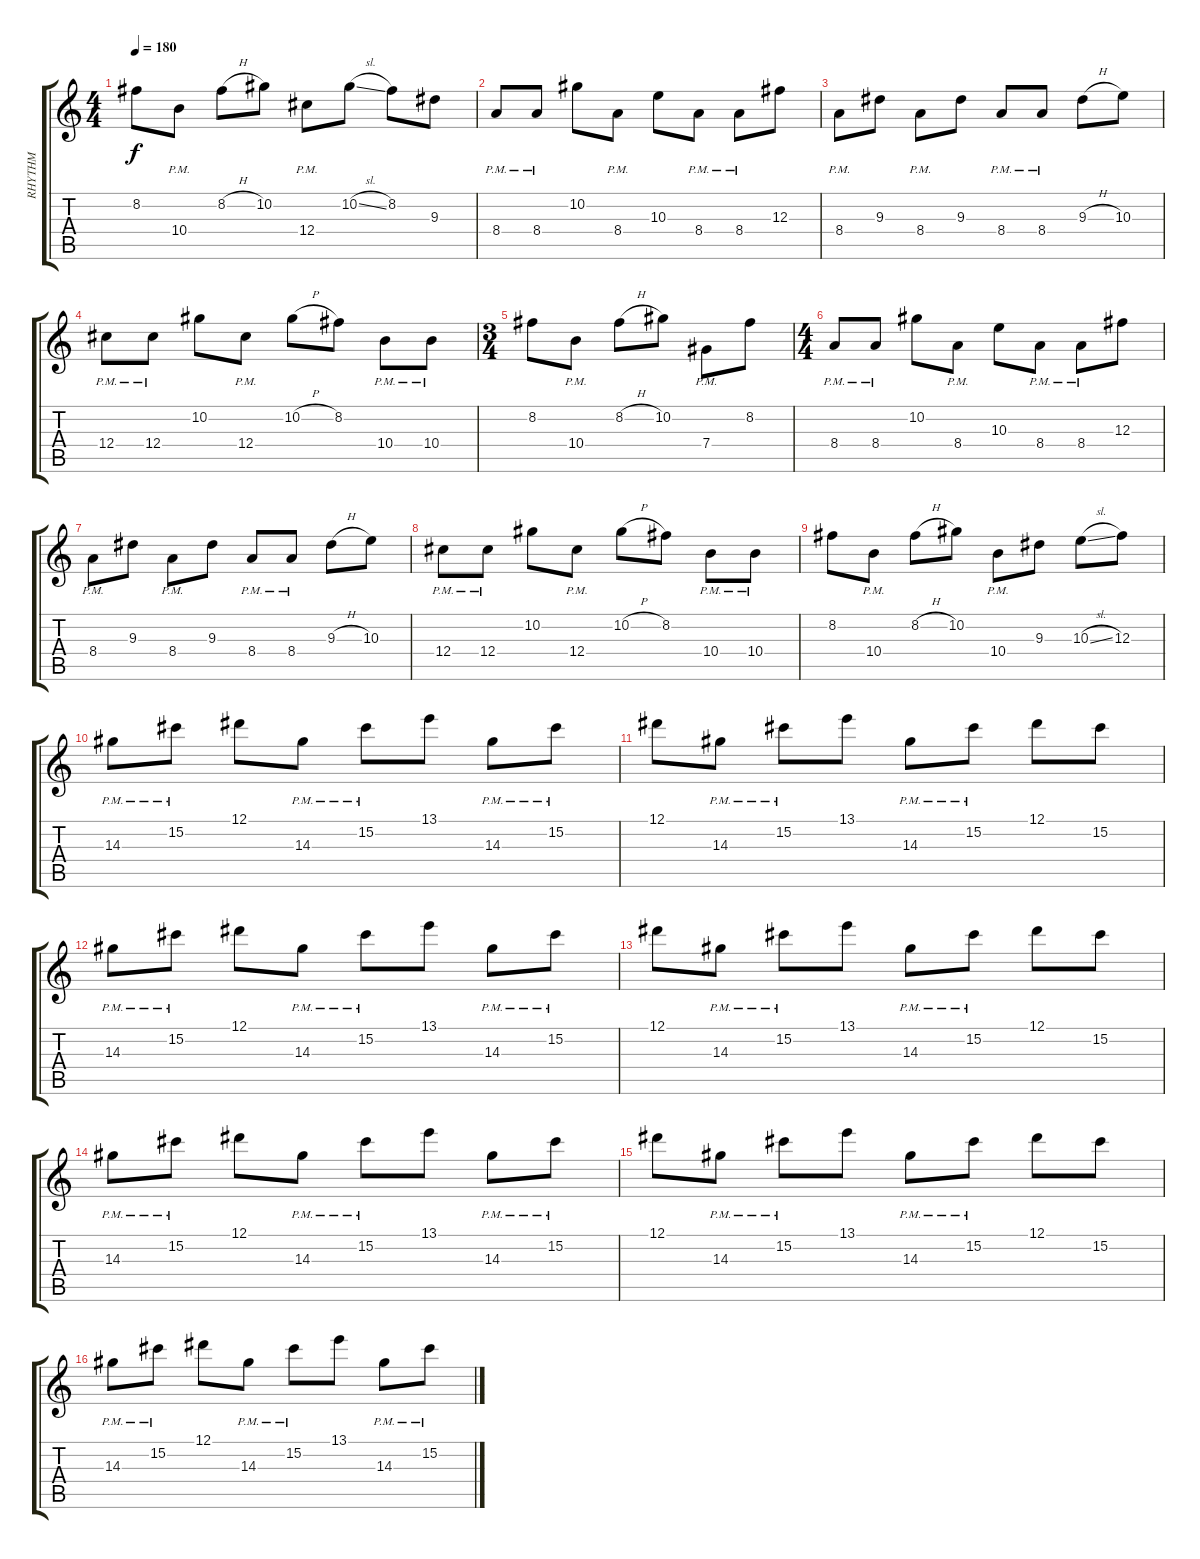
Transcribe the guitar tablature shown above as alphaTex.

\track ("RHYTHM" "RHYTHM") {instrument overdrivenguitar}
\staff {score tabs}
\tuning (Eb4 Bb3 Gb3 Db3 Ab2 Db2) {hide}
\ts (4 4)
\tempo 180
\clef g2
\ks c
8.2.8{dy f} 10.4{pm}.8 8.2{h}.8 10.2.8 12.4{pm}.8 10.2{sl}.8 8.2.8 9.3.8 |
8.4{pm}.8 8.4{pm}.8 10.2.8 8.4{pm}.8 10.3.8 8.4{pm}.8 8.4{pm}.8 12.3.8 |
8.4{pm}.8 9.3.8 8.4{pm}.8 9.3.8 8.4{pm}.8 8.4{pm}.8 9.3{h}.8 10.3.8 |
12.4{pm}.8 12.4{pm}.8 10.2.8 12.4{pm}.8 10.2{h}.8 8.2.8 10.4{pm}.8 10.4{pm}.8 |
\ts (3 4)
8.2.8 10.4{pm}.8 8.2{h}.8 10.2.8 7.4{pm}.8 8.2.8 |
\ts (4 4)
8.4{pm}.8 8.4{pm}.8 10.2.8 8.4{pm}.8 10.3.8 8.4{pm}.8 8.4{pm}.8 12.3.8 |
8.4{pm}.8 9.3.8 8.4{pm}.8 9.3.8 8.4{pm}.8 8.4{pm}.8 9.3{h}.8 10.3.8 |
12.4{pm}.8 12.4{pm}.8 10.2.8 12.4{pm}.8 10.2{h}.8 8.2.8 10.4{pm}.8 10.4{pm}.8 |
8.2.8 10.4{pm}.8 8.2{h}.8 10.2.8 10.4{pm}.8 9.3.8 10.3{sl}.8 12.3.8 |
14.3{pm}.8 15.2{pm}.8 12.1.8 14.3{pm}.8 15.2{pm}.8 13.1.8 14.3{pm}.8 15.2{pm}.8 |
12.1.8 14.3{pm}.8 15.2{pm}.8 13.1.8 14.3{pm}.8 15.2{pm}.8 12.1.8 15.2.8 |
14.3{pm}.8 15.2{pm}.8 12.1.8 14.3{pm}.8 15.2{pm}.8 13.1.8 14.3{pm}.8 15.2{pm}.8 |
12.1.8 14.3{pm}.8 15.2{pm}.8 13.1.8 14.3{pm}.8 15.2{pm}.8 12.1.8 15.2.8 |
14.3{pm}.8 15.2{pm}.8 12.1.8 14.3{pm}.8 15.2{pm}.8 13.1.8 14.3{pm}.8 15.2{pm}.8 |
12.1.8 14.3{pm}.8 15.2{pm}.8 13.1.8 14.3{pm}.8 15.2{pm}.8 12.1.8 15.2.8 |
14.3{pm}.8 15.2{pm}.8 12.1.8 14.3{pm}.8 15.2{pm}.8 13.1.8 14.3{pm}.8 15.2{pm}.8
